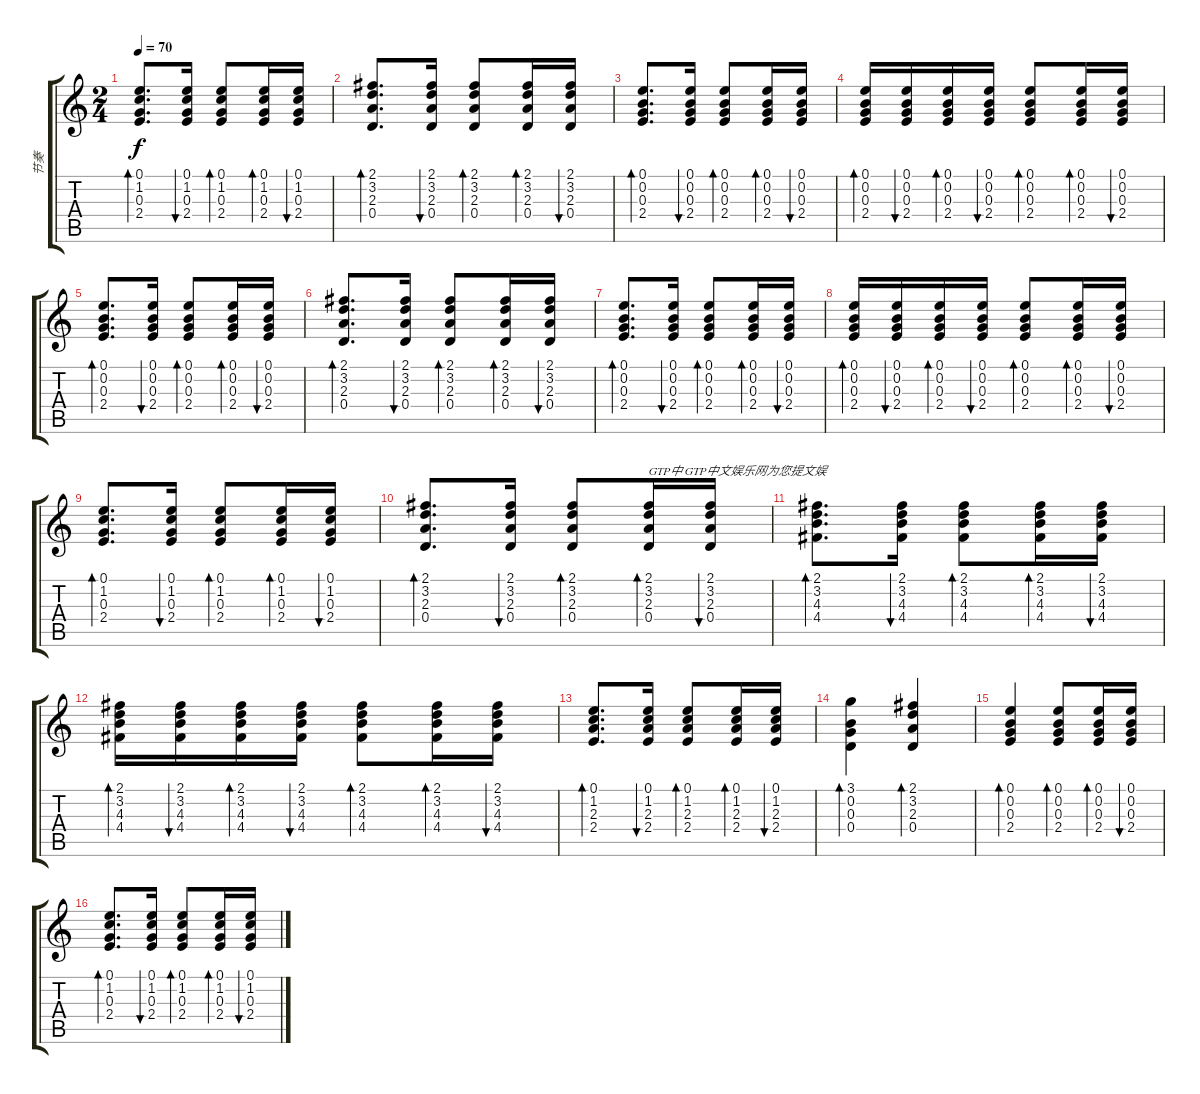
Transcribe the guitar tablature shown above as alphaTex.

\track ("节奏" "节奏") {instrument acousticguitarnylon}
\staff {score tabs}
\tuning (E4 B3 G3 D3 A2 E2) {hide}
\ts (2 4)
\tempo 70
\clef g2
\ks c
(0.1 1.2 0.3 2.4).8{d bd 60 dy f} (0.1 1.2 0.3 2.4).16{bu 60} (0.1 1.2 0.3 2.4).8{bd 60} (0.1 1.2 0.3 2.4).16{bd 60} (0.1 1.2 0.3 2.4).16{bu 60} |
(2.1 3.2 2.3 0.4).8{d bd 60} (2.1 3.2 2.3 0.4).16{bu 60} (2.1 3.2 2.3 0.4).8{bd 60} (2.1 3.2 2.3 0.4).16{bd 60} (2.1 3.2 2.3 0.4).16{bu 60} |
(0.1 0.2 0.3 2.4).8{d bd 60} (0.1 0.2 0.3 2.4).16{bu 60} (0.1 0.2 0.3 2.4).8{bd 60} (0.1 0.2 0.3 2.4).16{bd 60} (0.1 0.2 0.3 2.4).16{bu 60} |
(0.1 0.2 0.3 2.4).16{bd 60} (0.1 0.2 0.3 2.4).16{bu 60} (0.1 0.2 0.3 2.4).16{bd 60} (0.1 0.2 0.3 2.4).16{bu 60} (0.1 0.2 0.3 2.4).8{bd 60} (0.1 0.2 0.3 2.4).16{bd 60} (0.1 0.2 0.3 2.4).16{bu 60} |
(0.1 0.2 0.3 2.4).8{d bd 60} (0.1 0.2 0.3 2.4).16{bu 60} (0.1 0.2 0.3 2.4).8{bd 60} (0.1 0.2 0.3 2.4).16{bd 60} (0.1 0.2 0.3 2.4).16{bu 60} |
(2.1 3.2 2.3 0.4).8{d bd 60} (2.1 3.2 2.3 0.4).16{bu 60} (2.1 3.2 2.3 0.4).8{bd 60} (2.1 3.2 2.3 0.4).16{bd 60} (2.1 3.2 2.3 0.4).16{bu 60} |
(0.1 0.2 0.3 2.4).8{d bd 60} (0.1 0.2 0.3 2.4).16{bu 60} (0.1 0.2 0.3 2.4).8{bd 60} (0.1 0.2 0.3 2.4).16{bd 60} (0.1 0.2 0.3 2.4).16{bu 60} |
(0.1 0.2 0.3 2.4).16{bd 60} (0.1 0.2 0.3 2.4).16{bu 60} (0.1 0.2 0.3 2.4).16{bd 60} (0.1 0.2 0.3 2.4).16{bu 60} (0.1 0.2 0.3 2.4).8{bd 60} (0.1 0.2 0.3 2.4).16{bd 60} (0.1 0.2 0.3 2.4).16{bu 60} |
(0.1 1.2 0.3 2.4).8{d bd 60} (0.1 1.2 0.3 2.4).16{bu 60} (0.1 1.2 0.3 2.4).8{bd 60} (0.1 1.2 0.3 2.4).16{bd 60} (0.1 1.2 0.3 2.4).16{bu 60} |
(2.1 3.2 2.3 0.4).8{d bd 60} (2.1 3.2 2.3 0.4).16{bu 60} (2.1 3.2 2.3 0.4).8{bd 60} (2.1 3.2 2.3 0.4).16{bd 60 txt "GTP中 GTP中文娱乐网为您提文娱"} (2.1 3.2 2.3 0.4).16{bu 60} |
(2.1 3.2 4.3 4.4).8{d bd 60} (2.1 3.2 4.3 4.4).16{bu 60} (2.1 3.2 4.3 4.4).8{bd 60} (2.1 3.2 4.3 4.4).16{bd 60} (2.1 3.2 4.3 4.4).16{bu 60} |
(2.1 3.2 4.3 4.4).16{bd 60} (2.1 3.2 4.3 4.4).16{bu 60} (2.1 3.2 4.3 4.4).16{bd 60} (2.1 3.2 4.3 4.4).16{bu 60} (2.1 3.2 4.3 4.4).8{bd 60} (2.1 3.2 4.3 4.4).16{bd 60} (2.1 3.2 4.3 4.4).16{bu 60} |
(0.1 1.2 2.3 2.4).8{d bd 60} (0.1 1.2 2.3 2.4).16{bu 60} (0.1 1.2 2.3 2.4).8{bd 60} (0.1 1.2 2.3 2.4).16{bd 60} (0.1 1.2 2.3 2.4).16{bu 60} |
(3.1 0.2 0.3 0.4).4{bd 60} (2.1 3.2 2.3 0.4).4{bd 60} |
(0.1 0.2 0.3 2.4).4{bd 60} (0.1 0.2 0.3 2.4).8{bd 60} (0.1 0.2 0.3 2.4).16{bd 60} (0.1 0.2 0.3 2.4).16{bu 60} |
(0.1 1.2 0.3 2.4).8{d bd 60} (0.1 1.2 0.3 2.4).16{bu 60} (0.1 1.2 0.3 2.4).8{bd 60} (0.1 1.2 0.3 2.4).16{bd 60} (0.1 1.2 0.3 2.4).16{bu 60}
